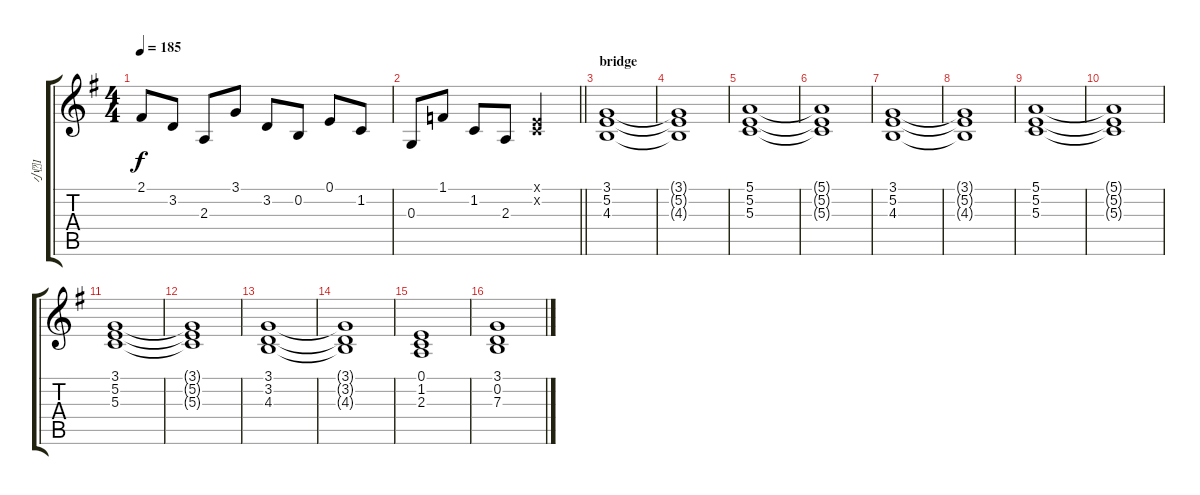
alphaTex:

\track ("小1" "小1") {instrument vibraphone}
\staff {score tabs}
\tuning (E4 B3 G3 D3 A2 E2) {hide}
\ts (4 4)
\tempo 185
\clef g2
\ks g
2.1.8{dy f} 3.2.8 2.3.8 3.1.8 3.2.8 0.2.8 0.1.8 1.2.8 |
\barLineRight lightlight
0.3.8 1.1.8 1.2.8 2.3.8 (0.1{x} 1.2{x}).2 |
\section ("" "bridge")
(3.1 5.2 4.3).1 |
(3.1{t} 5.2{t} 4.3{t}).1 |
(5.1 5.2 5.3).1 |
(5.1{t} 5.2{t} 5.3{t}).1 |
(3.1 5.2 4.3).1 |
(3.1{t} 5.2{t} 4.3{t}).1 |
(5.1 5.2 5.3).1 |
(5.1{t} 5.2{t} 5.3{t}).1 |
(3.1 5.2 5.3).1 |
(3.1{t} 5.2{t} 5.3{t}).1 |
(3.1 3.2 4.3).1 |
(3.1{t} 3.2{t} 4.3{t}).1 |
(0.1 1.2 2.3).1 |
(3.1 0.2 7.3).1
